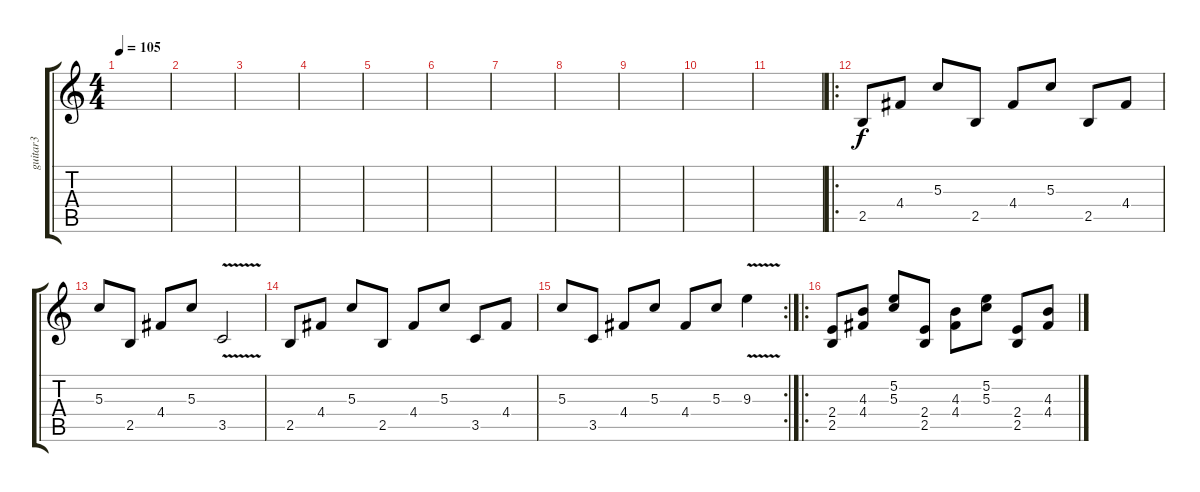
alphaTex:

\track ("guitar3" "guitar3") {instrument overdrivenguitar}
\staff {score tabs}
\tuning (E4 B3 G3 D3 A2 E2) {hide}
\ts (4 4)
\tempo 105
\clef g2
\ks c
|
|
|
|
|
|
|
|
|
|
|
\ro
2.5.8{instrument overdrivenguitar} 4.4.8 5.3.8 2.5.8 4.4.8 5.3.8 2.5.8 4.4.8 |
5.3.8 2.5.8 4.4.8 5.3.8 3.5{v}.2 |
2.5.8 4.4.8 5.3.8 2.5.8 4.4.8 5.3.8 3.5.8 4.4.8 |
\rc 2
5.3.8 3.5.8 4.4.8 5.3.8 4.4.8 5.3.8 9.3{v}.4 |
\ro
(2.4 2.5).8 (4.3 4.4).8 (5.2 5.3).8 (2.4 2.5).8 (4.3 4.4).8 (5.2 5.3).8 (2.4 2.5).8 (4.3 4.4).8
